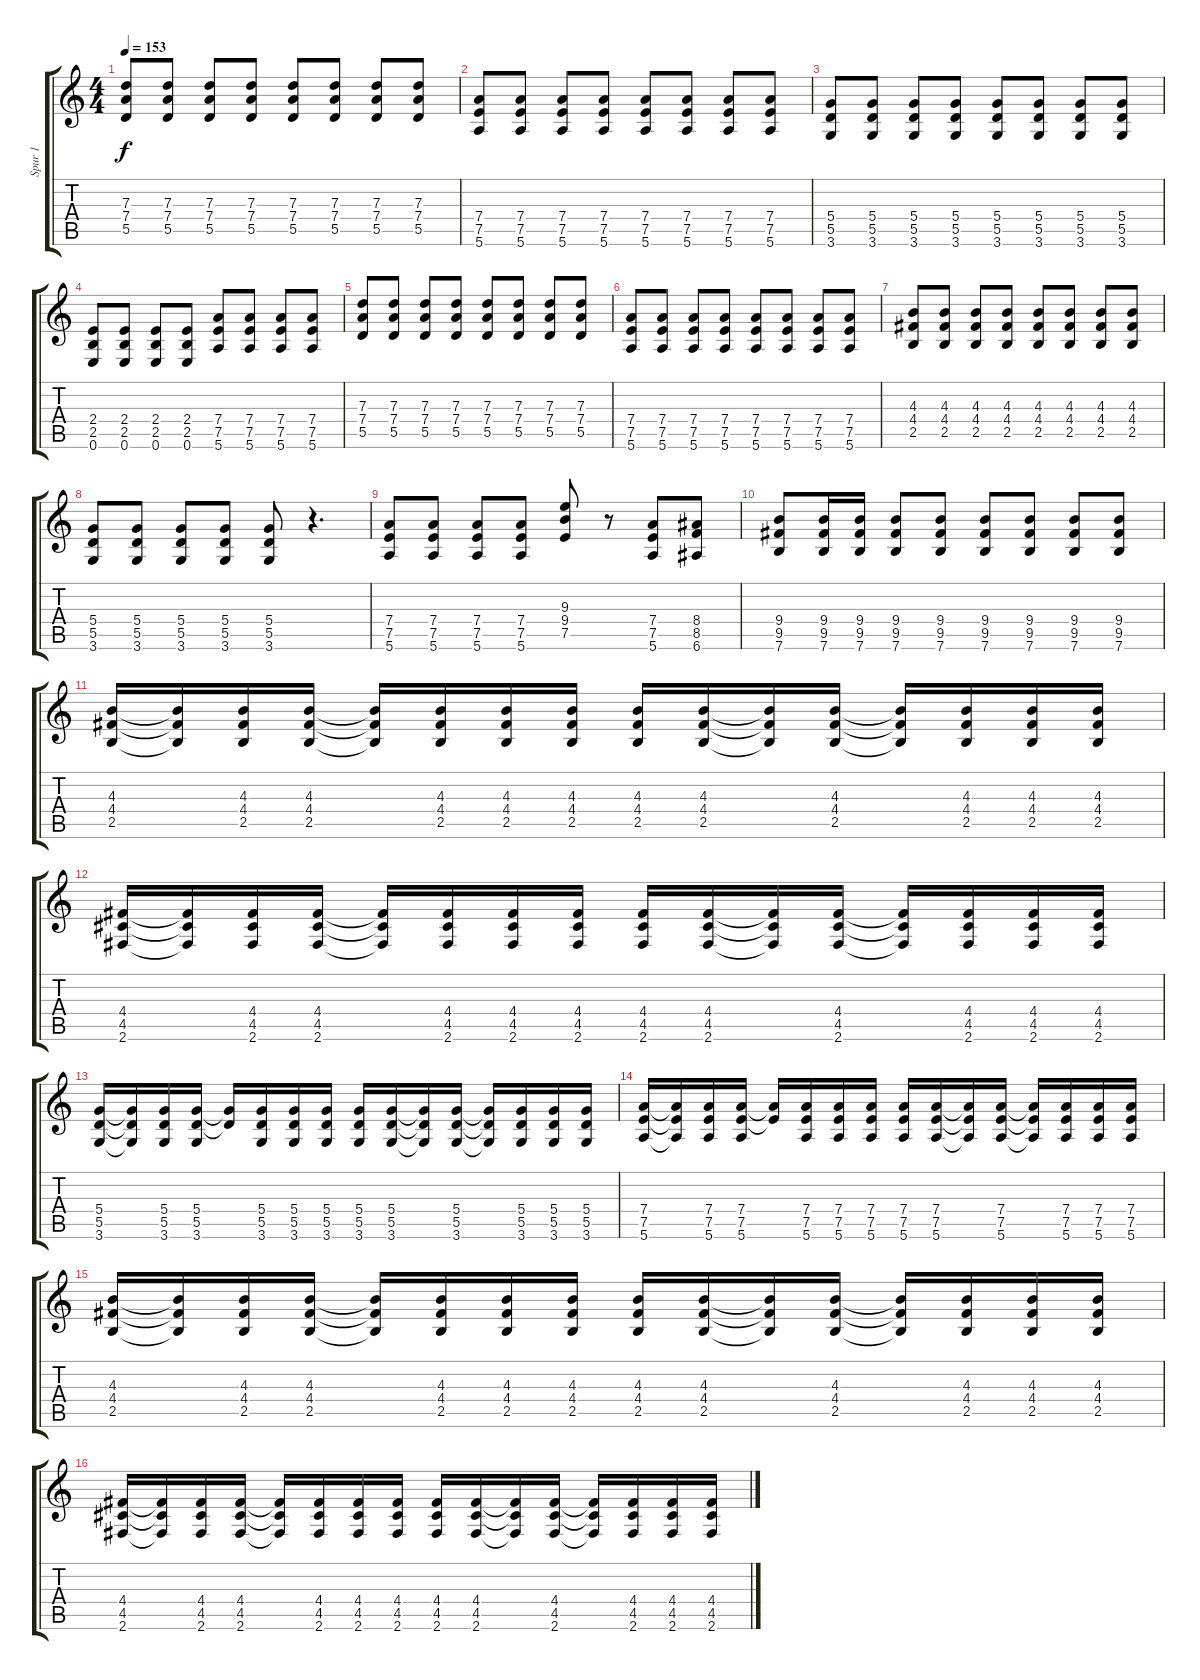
\track ("Spur 1" "Spur 1") {instrument overdrivenguitar}
\staff {score tabs}
\tuning (E4 B3 G3 D3 A2 E2) {hide}
\ts (4 4)
\tempo 153
\clef g2
\ks c
(7.3 7.4 5.5).8{dy f} (7.3 7.4 5.5).8 (7.3 7.4 5.5).8 (7.3 7.4 5.5).8 (7.3 7.4 5.5).8 (7.3 7.4 5.5).8 (7.3 7.4 5.5).8 (7.3 7.4 5.5).8 |
(7.4 7.5 5.6).8 (7.4 7.5 5.6).8 (7.4 7.5 5.6).8 (7.4 7.5 5.6).8 (7.4 7.5 5.6).8 (7.4 7.5 5.6).8 (7.4 7.5 5.6).8 (7.4 7.5 5.6).8 |
(5.4 5.5 3.6).8 (5.4 5.5 3.6).8 (5.4 5.5 3.6).8 (5.4 5.5 3.6).8 (5.4 5.5 3.6).8 (5.4 5.5 3.6).8 (5.4 5.5 3.6).8 (5.4 5.5 3.6).8 |
(2.4 2.5 0.6).8 (2.4 2.5 0.6).8 (2.4 2.5 0.6).8 (2.4 2.5 0.6).8 (7.4 7.5 5.6).8 (7.4 7.5 5.6).8 (7.4 7.5 5.6).8 (7.4 7.5 5.6).8 |
(7.3 7.4 5.5).8 (7.3 7.4 5.5).8 (7.3 7.4 5.5).8 (7.3 7.4 5.5).8 (7.3 7.4 5.5).8 (7.3 7.4 5.5).8 (7.3 7.4 5.5).8 (7.3 7.4 5.5).8 |
(7.4 7.5 5.6).8 (7.4 7.5 5.6).8 (7.4 7.5 5.6).8 (7.4 7.5 5.6).8 (7.4 7.5 5.6).8 (7.4 7.5 5.6).8 (7.4 7.5 5.6).8 (7.4 7.5 5.6).8 |
(4.3 4.4 2.5).8 (4.3 4.4 2.5).8 (4.3 4.4 2.5).8 (4.3 4.4 2.5).8 (4.3 4.4 2.5).8 (4.3 4.4 2.5).8 (4.3 4.4 2.5).8 (4.3 4.4 2.5).8 |
(5.4 5.5 3.6).8 (5.4 5.5 3.6).8 (5.4 5.5 3.6).8 (5.4 5.5 3.6).8 (5.4 5.5 3.6).8 r.4{d} |
(7.4 7.5 5.6).8 (7.4 7.5 5.6).8 (7.4 7.5 5.6).8 (7.4 7.5 5.6).8 (9.3 9.4 7.5).8 r.8 (7.4 7.5 5.6).8 (8.4 8.5 6.6).8 |
(9.4 9.5 7.6).8 (9.4 9.5 7.6).16 (9.4 9.5 7.6).16 (9.4 9.5 7.6).8 (9.4 9.5 7.6).8 (9.4 9.5 7.6).8 (9.4 9.5 7.6).8 (9.4 9.5 7.6).8 (9.4 9.5 7.6).8 |
(4.3 4.4 2.5).16 (4.3{t} 4.4{t} 2.5{t}).16 (4.3 4.4 2.5).16 (4.3 4.4 2.5).16 (4.3{t} 4.4{t} 2.5{t}).16 (4.3 4.4 2.5).16 (4.3 4.4 2.5).16 (4.3 4.4 2.5).16 (4.3 4.4 2.5).16 (4.3 4.4 2.5).16 (4.3{t} 4.4{t} 2.5{t}).16 (4.3 4.4 2.5).16 (4.3{t} 4.4{t} 2.5{t}).16 (4.3 4.4 2.5).16 (4.3 4.4 2.5).16 (4.3 4.4 2.5).16 |
(4.4 4.5 2.6).16 (4.4{t} 4.5{t} 2.6{t}).16 (4.4 4.5 2.6).16 (4.4 4.5 2.6).16 (4.4{t} 4.5{t} 2.6{t}).16 (4.4 4.5 2.6).16 (4.4 4.5 2.6).16 (4.4 4.5 2.6).16 (4.4 4.5 2.6).16 (4.4 4.5 2.6).16 (4.4{t} 4.5{t} 2.6{t}).16 (4.4 4.5 2.6).16 (4.4{t} 4.5{t} 2.6{t}).16 (4.4 4.5 2.6).16 (4.4 4.5 2.6).16 (4.4 4.5 2.6).16 |
(5.4 5.5 3.6).16 (5.4{t} 5.5{t} 3.6{t}).16 (5.4 5.5 3.6).16 (5.4 5.5 3.6).16 (5.4{t} 5.5{t}).16 (5.4 5.5 3.6).16 (5.4 5.5 3.6).16 (5.4 5.5 3.6).16 (5.4 5.5 3.6).16 (5.4 5.5 3.6).16 (5.4{t} 5.5{t} 3.6{t}).16 (5.4 5.5 3.6).16 (5.4{t} 5.5{t} 3.6{t}).16 (5.4 5.5 3.6).16 (5.4 5.5 3.6).16 (5.4 5.5 3.6).16 |
(7.4 7.5 5.6).16 (7.4{t} 7.5{t} 5.6{t}).16 (7.4 7.5 5.6).16 (7.4 7.5 5.6).16 (7.4{t} 7.5{t}).16 (7.4 7.5 5.6).16 (7.4 7.5 5.6).16 (7.4 7.5 5.6).16 (7.4 7.5 5.6).16 (7.4 7.5 5.6).16 (7.4{t} 7.5{t} 5.6{t}).16 (7.4 7.5 5.6).16 (7.4{t} 7.5{t} 5.6{t}).16 (7.4 7.5 5.6).16 (7.4 7.5 5.6).16 (7.4 7.5 5.6).16 |
(4.3 4.4 2.5).16 (4.3{t} 4.4{t} 2.5{t}).16 (4.3 4.4 2.5).16 (4.3 4.4 2.5).16 (4.3{t} 4.4{t} 2.5{t}).16 (4.3 4.4 2.5).16 (4.3 4.4 2.5).16 (4.3 4.4 2.5).16 (4.3 4.4 2.5).16 (4.3 4.4 2.5).16 (4.3{t} 4.4{t} 2.5{t}).16 (4.3 4.4 2.5).16 (4.3{t} 4.4{t} 2.5{t}).16 (4.3 4.4 2.5).16 (4.3 4.4 2.5).16 (4.3 4.4 2.5).16 |
(4.4 4.5 2.6).16 (4.4{t} 4.5{t} 2.6{t}).16 (4.4 4.5 2.6).16 (4.4 4.5 2.6).16 (4.4{t} 4.5{t} 2.6{t}).16 (4.4 4.5 2.6).16 (4.4 4.5 2.6).16 (4.4 4.5 2.6).16 (4.4 4.5 2.6).16 (4.4 4.5 2.6).16 (4.4{t} 4.5{t} 2.6{t}).16 (4.4 4.5 2.6).16 (4.4{t} 4.5{t} 2.6{t}).16 (4.4 4.5 2.6).16 (4.4 4.5 2.6).16 (4.4 4.5 2.6).16
